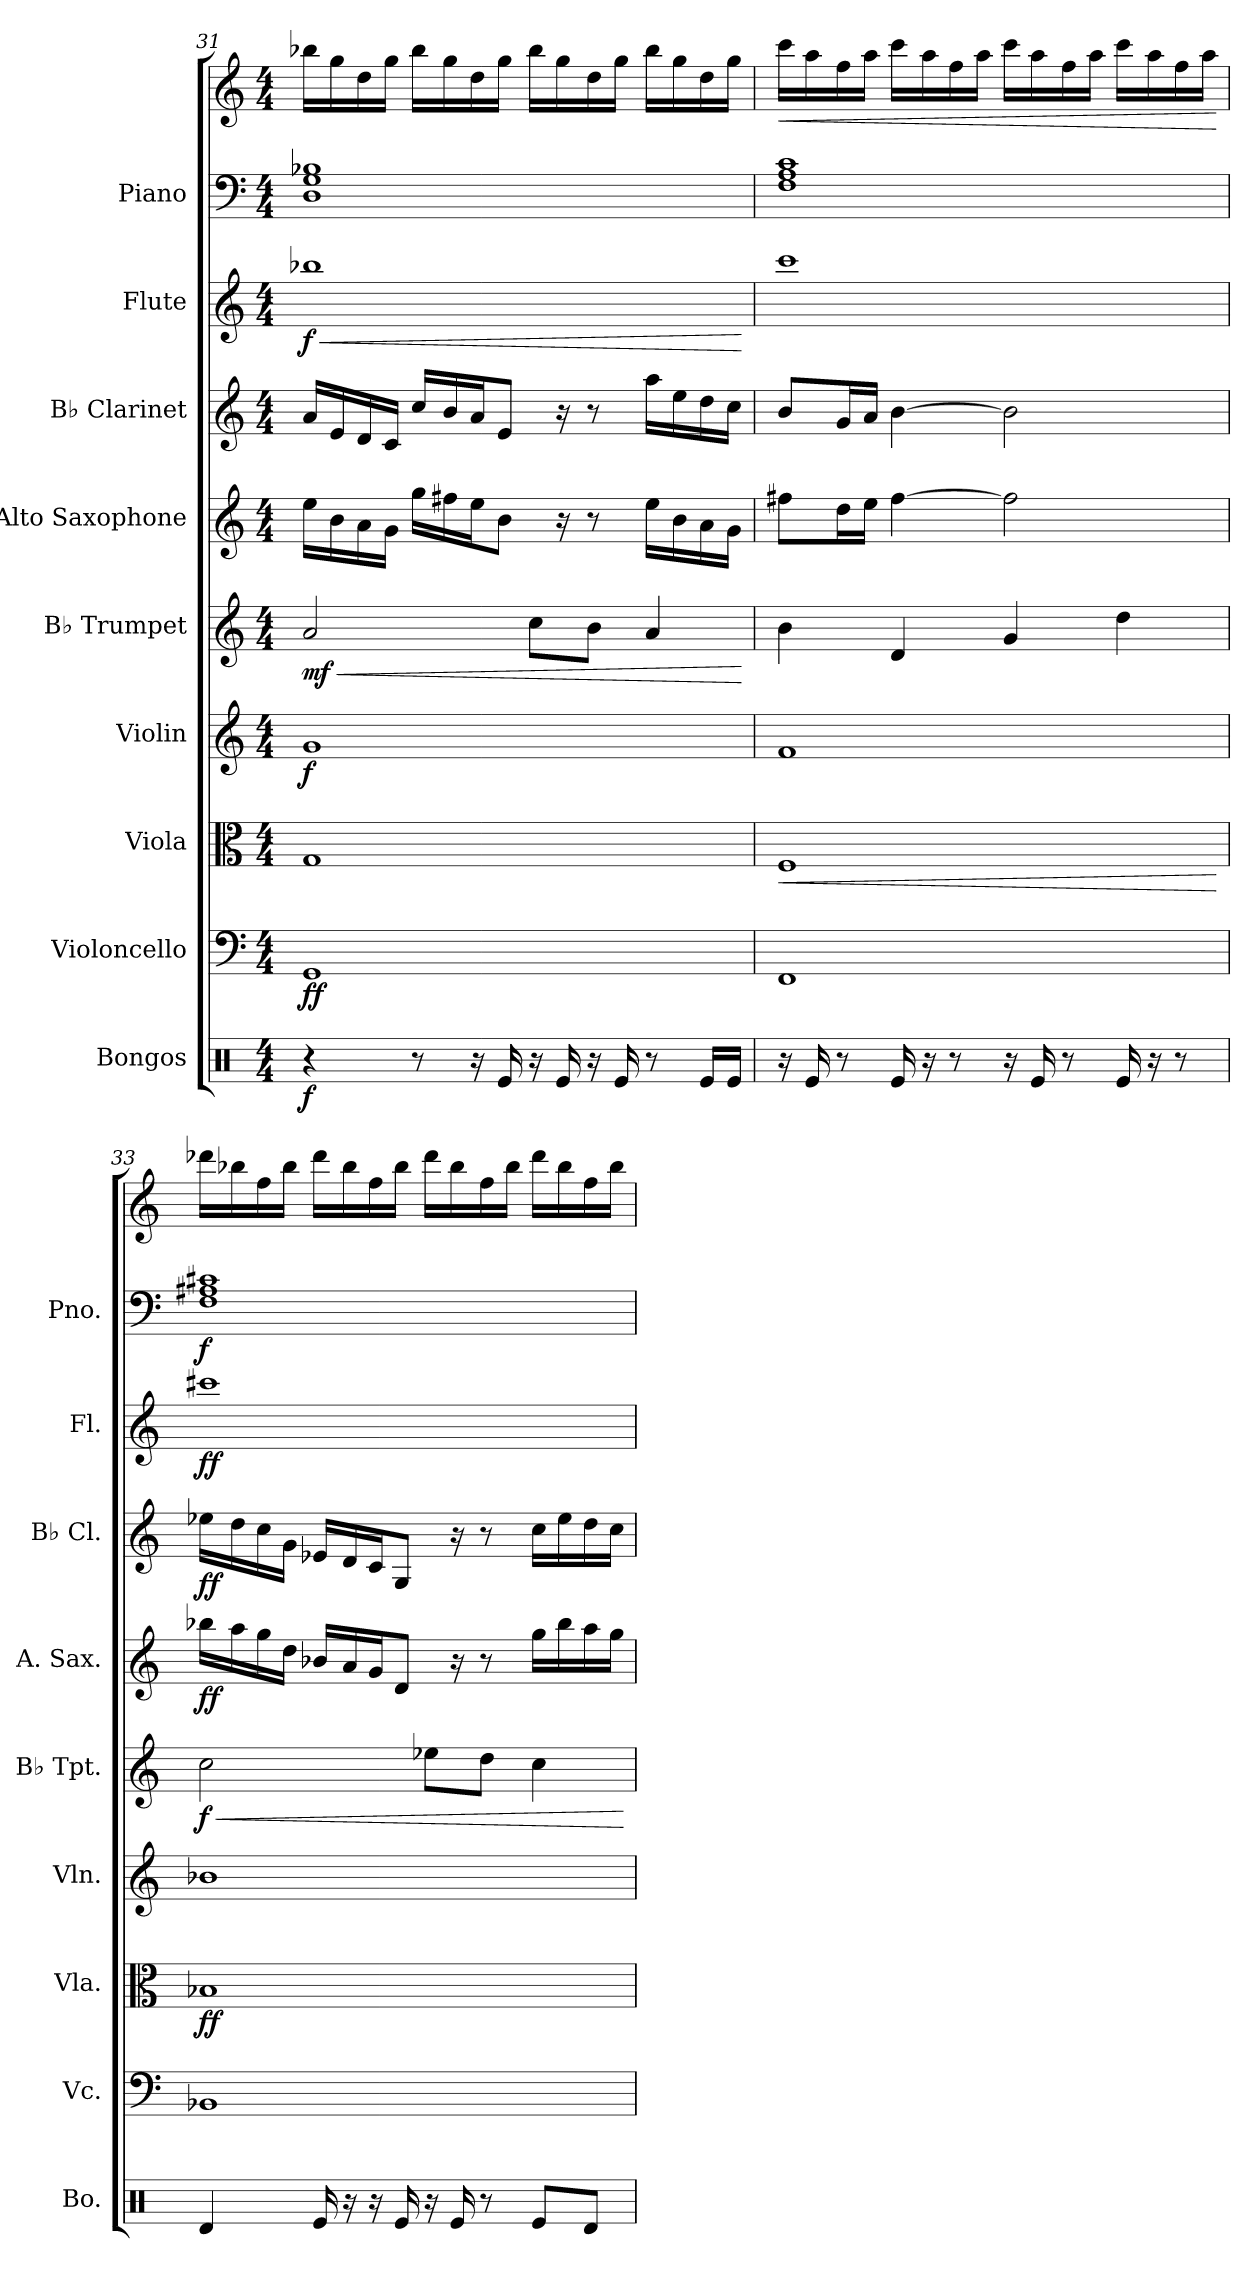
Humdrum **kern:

**kern	**dynam	**kern	**dynam	**kern	**dynam	**kern	**dynam	**kern	**dynam	**kern	**dynam	**kern	**dynam	**kern	**dynam	**kern	**kern	**dynam
*part9	*part9	*part8	*part8	*part7	*part7	*part6	*part6	*part5	*part5	*part4	*part4	*part3	*part3	*part2	*part2	*part1	*part1	*part1
*staff10	*staff10	*staff9	*staff9	*staff8	*staff8	*staff7	*staff7	*staff6	*staff6	*staff5	*staff5	*staff4	*staff4	*staff3	*staff3	*staff2	*staff1	*staff1/2
*I"Bongos	*	*I"Violoncello	*	*I"Viola	*	*I"Violin	*	*I"B♭ Trumpet	*	*I"Alto Saxophone	*	*I"B♭ Clarinet	*	*I"Flute	*	*I"Piano	*	*
*I'Bo.	*	*I'Vc.	*	*I'Vla.	*	*I'Vln.	*	*I'B♭ Tpt.	*	*I'A. Sax.	*	*I'B♭ Cl.	*	*I'Fl.	*	*I'Pno.	*	*
*clefX	*	*clefF4	*	*clefC3	*	*clefG2	*	*clefG2	*	*clefG2	*	*clefG2	*	*clefG2	*	*clefF4	*clefG2	*
*	*	*	*	*	*	*	*	*ITrd1c2	*	*ITrd5c9	*	*ITrd1c2	*	*	*	*	*	*
*k[]	*	*k[]	*	*k[]	*	*k[]	*	*k[b-e-]	*	*k[b-e-a-]	*	*k[b-e-]	*	*k[]	*	*k[]	*k[]	*
*M4/4	*	*M4/4	*	*M4/4	*	*M4/4	*	*M4/4	*	*M4/4	*	*M4/4	*	*M4/4	*	*M4/4	*M4/4	*
=31	=31	=31	=31	=31	=31	=31	=31	=31	=31	=31	=31	=31	=31	=31	=31	=31	=31	=31
!	!LO:DY:b	!	!LO:DY:b	!	!	!	!LO:DY:b	!	!LO:HP:b	!	!	!	!	!	!LO:HP:b	!	!	!
!	!	!	!	!	!	!	!	!	!LO:DY:n=1:b	!	!	!	!	!	!LO:DY:n=1:b	!	!	!LO:DY:b=2
!	!	!	!	!	!	!	!	!	!	!	!	!	!	!	!	!	!	!LO:DY:n=1:b
4r	f	1GG	ff	1G	.	1g	f	2g/	< mf	16g\LL	.	16g/LL	.	1bb-X	< f	1D 1G 1B-X	16bb-X\LL	mf f
.	.	.	.	.	.	.	.	.	.	16d\	.	16d/	.	.	.	.	16gg\	.
.	.	.	.	.	.	.	.	.	.	16c\	.	16c/	.	.	.	.	16dd\	.
.	.	.	.	.	.	.	.	.	.	16B-\JJ	.	16B-/JJ	.	.	.	.	16gg\JJ	.
8r	.	.	.	.	.	.	.	.	.	16b-\LL	.	16b-/LL	.	.	.	.	16bb-\LL	.
.	.	.	.	.	.	.	.	.	.	16an\	.	16a/	.	.	.	.	16gg\	.
16r	.	.	.	.	.	.	.	.	.	16g\J	.	16g/J	.	.	.	.	16dd\	.
16Re/	.	.	.	.	.	.	.	.	.	8d\J	.	8d/J	.	.	.	.	16gg\JJ	.
16r	.	.	.	.	.	.	.	8b-\L	.	.	.	.	.	.	.	.	16bb-\LL	.
16Re/	.	.	.	.	.	.	.	.	.	16r	.	16r	.	.	.	.	16gg\	.
16r	.	.	.	.	.	.	.	8a\J	.	8r	.	8r	.	.	.	.	16dd\	.
16Re/	.	.	.	.	.	.	.	.	.	.	.	.	.	.	.	.	16gg\JJ	.
8r	.	.	.	.	.	.	.	4g/	.	16g\LL	.	16gg\LL	.	.	.	.	16bb-\LL	.
.	.	.	.	.	.	.	.	.	.	16d\	.	16dd\	.	.	.	.	16gg\	.
16Re/LL	.	.	.	.	.	.	.	.	.	16c\	.	16cc\	.	.	.	.	16dd\	.
16Re/JJ	.	.	.	.	.	.	.	.	.	16B-\JJ	.	16b-\JJ	.	.	.	.	16gg\JJ	.
.	.	.	.	.	.	.	.	.	[	.	.	.	.	.	[	.	.	.
!!LO:PB:g=z
=32	=32	=32	=32	=32	=32	=32	=32	=32	=32	=32	=32	=32	=32	=32	=32	=32	=32	=32
!	!	!	!	!	!LO:HP:b	!	!	!	!	!	!	!	!	!	!	!	!	!LO:HP:b
16r	.	1FF	.	1F	<	1f	.	4a\	.	8an\L	.	8a/L	.	1ccc	.	1F 1A 1c	16ccc\LL	<
16Re/	.	.	.	.	.	.	.	.	.	.	.	.	.	.	.	.	16aa\	.
8r	.	.	.	.	.	.	.	.	.	16f\L	.	16f/L	.	.	.	.	16ff\	.
.	.	.	.	.	.	.	.	.	.	16g\JJ	.	16g/JJ	.	.	.	.	16aa\JJ	.
16Re/	.	.	.	.	.	.	.	4c/	.	[4a\	.	[4a\	.	.	.	.	16ccc\LL	.
16r	.	.	.	.	.	.	.	.	.	.	.	.	.	.	.	.	16aa\	.
8r	.	.	.	.	.	.	.	.	.	.	.	.	.	.	.	.	16ff\	.
.	.	.	.	.	.	.	.	.	.	.	.	.	.	.	.	.	16aa\JJ	.
16r	.	.	.	.	.	.	.	4f/	.	2a\]	.	2a\]	.	.	.	.	16ccc\LL	.
16Re/	.	.	.	.	.	.	.	.	.	.	.	.	.	.	.	.	16aa\	.
8r	.	.	.	.	.	.	.	.	.	.	.	.	.	.	.	.	16ff\	.
.	.	.	.	.	.	.	.	.	.	.	.	.	.	.	.	.	16aa\JJ	.
16Re/	.	.	.	.	.	.	.	4cc\	.	.	.	.	.	.	.	.	16ccc\LL	.
16r	.	.	.	.	.	.	.	.	.	.	.	.	.	.	.	.	16aa\	.
8r	.	.	.	.	.	.	.	.	.	.	.	.	.	.	.	.	16ff\	.
.	.	.	.	.	.	.	.	.	.	.	.	.	.	.	.	.	16aa\JJ	.
.	.	.	.	.	[	.	.	.	.	.	.	.	.	.	.	.	.	[
=33	=33	=33	=33	=33	=33	=33	=33	=33	=33	=33	=33	=33	=33	=33	=33	=33	=33	=33
!	!	!	!	!	!LO:DY:b	!	!	!	!LO:HP:b	!	!	!	!	!	!	!	!	!
!	!	!	!	!	!	!	!	!	!LO:DY:n=1:b	!	!LO:DY:b	!	!LO:DY:b	!	!LO:DY:b	!	!	!LO:DY:b=2
4Rd/	.	1BB-X	.	1B-X	ff	1b-X	.	2b-\	< f	16dd-X\LL	ff	16dd-X\LL	ff	1ccc#X	ff	1F 1A#X 1c#X	16ddd-X\LL	f
.	.	.	.	.	.	.	.	.	.	16cc\	.	16cc\	.	.	.	.	16bb-X\	.
.	.	.	.	.	.	.	.	.	.	16b-\	.	16b-\	.	.	.	.	16ff\	.
.	.	.	.	.	.	.	.	.	.	16f\JJ	.	16f\JJ	.	.	.	.	16bb-\JJ	.
16Re/	.	.	.	.	.	.	.	.	.	16d-X/LL	.	16d-X/LL	.	.	.	.	16ddd-\LL	.
16r	.	.	.	.	.	.	.	.	.	16c/	.	16c/	.	.	.	.	16bb-\	.
16r	.	.	.	.	.	.	.	.	.	16B-/J	.	16B-/J	.	.	.	.	16ff\	.
16Re/	.	.	.	.	.	.	.	.	.	8F/J	.	8F/J	.	.	.	.	16bb-\JJ	.
16r	.	.	.	.	.	.	.	8dd-X\L	.	.	.	.	.	.	.	.	16ddd-\LL	.
16Re/	.	.	.	.	.	.	.	.	.	16r	.	16r	.	.	.	.	16bb-\	.
8r	.	.	.	.	.	.	.	8cc\J	.	8r	.	8r	.	.	.	.	16ff\	.
.	.	.	.	.	.	.	.	.	.	.	.	.	.	.	.	.	16bb-\JJ	.
8Re/L	.	.	.	.	.	.	.	4b-\	.	16b-\LL	.	16b-\LL	.	.	.	.	16ddd-\LL	.
.	.	.	.	.	.	.	.	.	.	16dd-\	.	16dd-\	.	.	.	.	16bb-\	.
8Rd/J	.	.	.	.	.	.	.	.	.	16cc\	.	16cc\	.	.	.	.	16ff\	.
.	.	.	.	.	.	.	.	.	.	16b-\JJ	.	16b-\JJ	.	.	.	.	16bb-\JJ	.
.	.	.	.	.	.	.	.	.	[	.	.	.	.	.	.	.	.	.
=	=	=	=	=	=	=	=	=	=	=	=	=	=	=	=	=	=	=
*-	*-	*-	*-	*-	*-	*-	*-	*-	*-	*-	*-	*-	*-	*-	*-	*-	*-	*-
